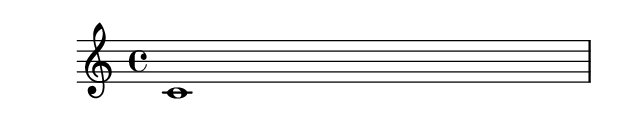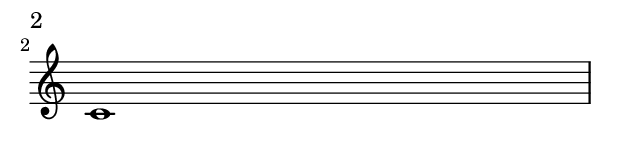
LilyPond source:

\version "2.14.0"

\header {
  texidoc = "The number of pages in a score can be forced by setting
@code{page-count} in the (book-level) paper block. If there are too
few systems for the number of pages, we append blank pages."
}

#(set-default-paper-size "a6")

\book {
  \paper { page-count = 3}
  \score { {c'1 c'1} }
}